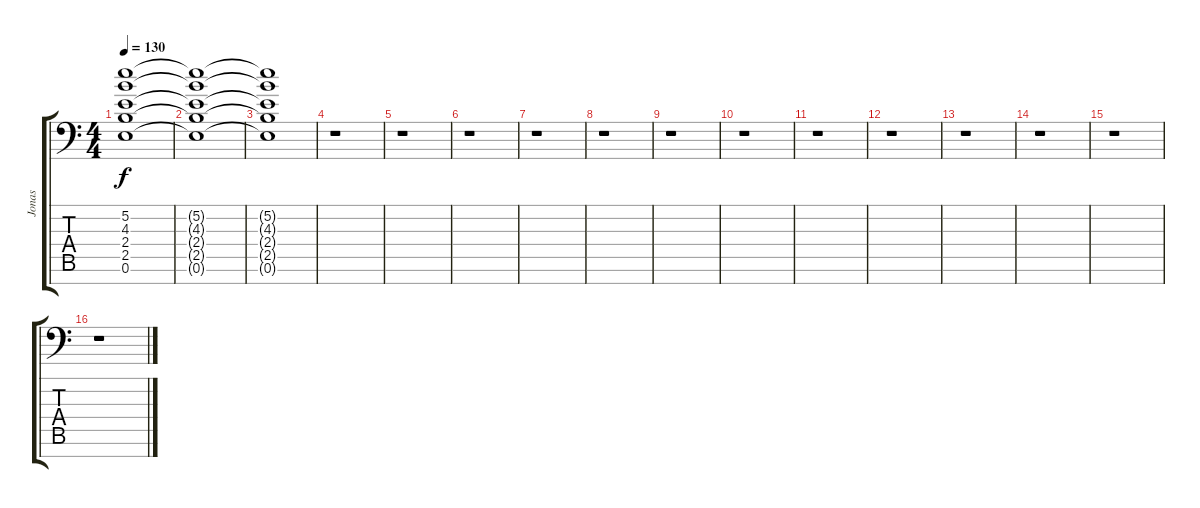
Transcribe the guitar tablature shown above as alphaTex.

\track ("Jonas" "Jonas") {instrument distortionguitar}
\staff {score tabs}
\tuning (E4 B3 G3 D3 A2 E2 A1) {hide}
\ts (4 4)
\tempo 130
\clef f4
\ks c
(5.2{t} 4.3{t} 2.4{t} 2.5{t} 0.6{t}).1{dy f} |
(5.2{t} 4.3{t} 2.4{t} 2.5{t} 0.6{t}).1 |
(5.2{t} 4.3{t} 2.4{t} 2.5{t} 0.6{t}).1 |
r.1 |
r.1 |
r.1 |
r.1 |
r.1 |
r.1 |
r.1 |
r.1 |
r.1 |
r.1 |
r.1 |
r.1 |
r.1
